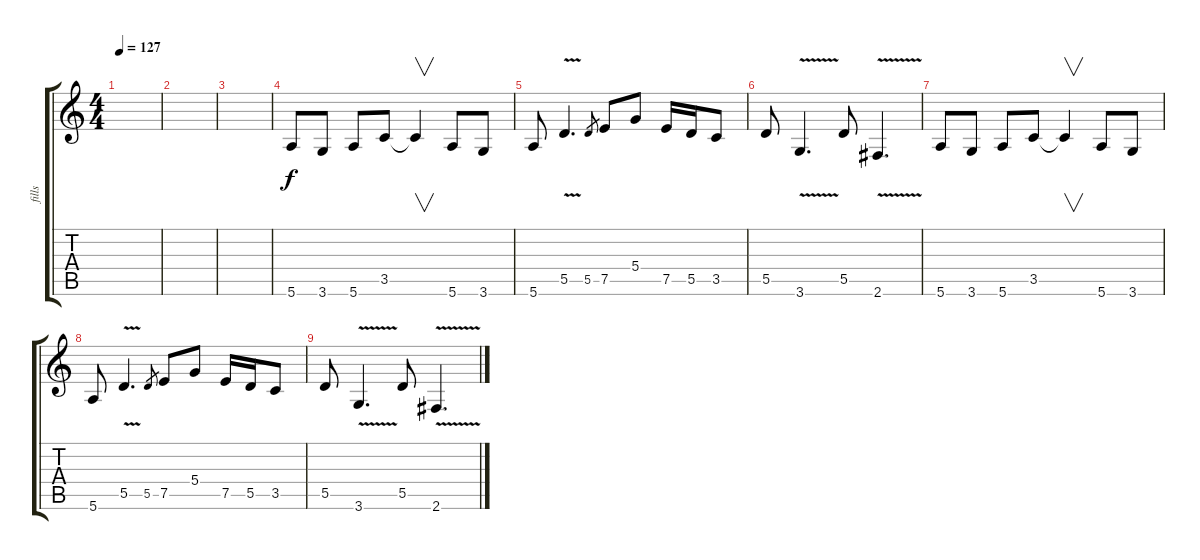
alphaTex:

\track ("fills" "fills") {instrument overdrivenguitar}
\staff {score tabs}
\tuning (E4 B3 G3 D3 A2 E2) {hide}
\ts (4 4)
\tempo 127
\clef g2
\ks c
|
|
|
5.6.8 3.6.8 5.6.8 3.5.8 3.5{t}.4{v} 5.6.8 3.6.8 |
5.6.8 5.5{v}.4{d} 5.5.8{gr} 7.5.8 5.4.8 7.5.16 5.5.16 3.5.8 |
5.5.8 3.6{v}.4{d} 5.5.8 2.6{v}.4{d} |
5.6.8 3.6.8 5.6.8 3.5.8 3.5{t}.4{v} 5.6.8 3.6.8 |
5.6.8 5.5{v}.4{d} 5.5.8{gr} 7.5.8 5.4.8 7.5.16 5.5.16 3.5.8 |
5.5.8 3.6{v}.4{d} 5.5.8 2.6{v}.4{d}
